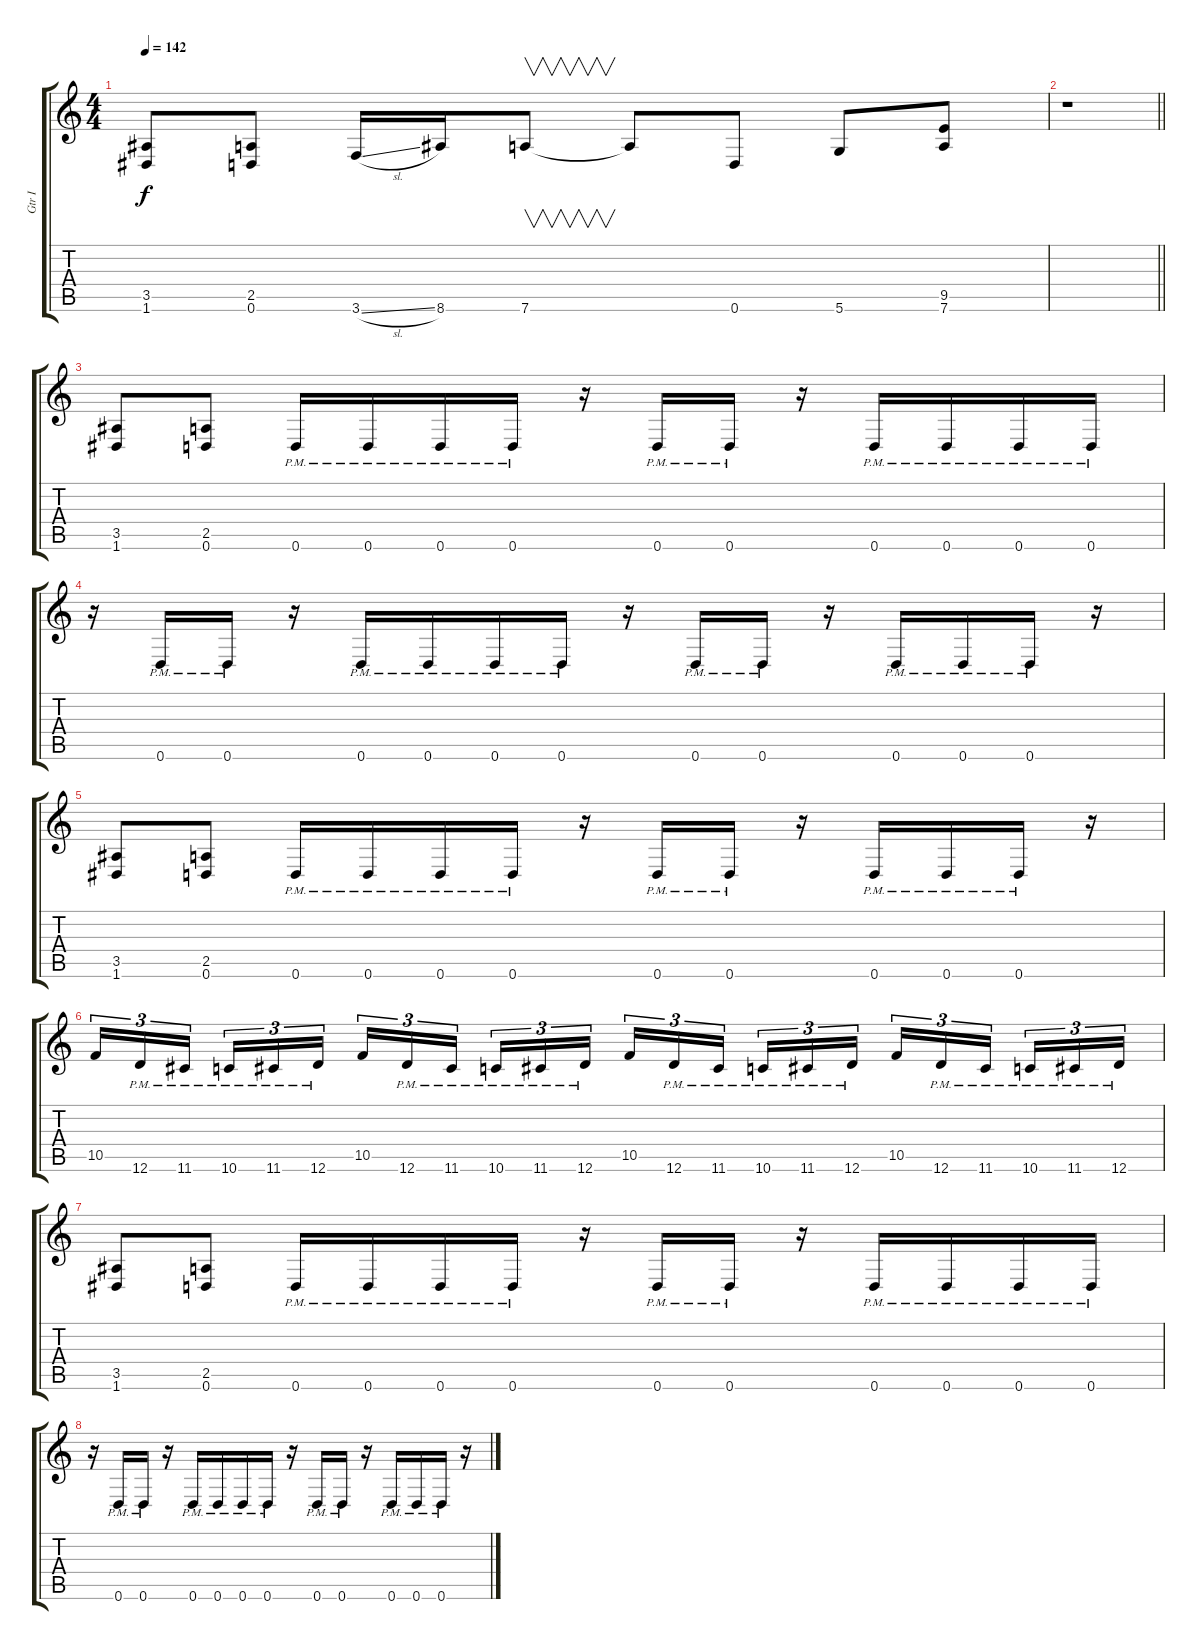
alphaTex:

\track ("Gtr I" "Gtr I") {instrument overdrivenguitar}
\staff {score tabs}
\tuning (D4 A3 F3 C3 G2 D2) {hide}
\ts (4 4)
\tempo 142
\clef g2
\ks c
(3.5 1.6).8{dy f} (2.5 0.6).8 3.6{sl}.16 8.6.16 7.6.8{v} 7.6{t}.8 0.6.8 5.6.8 (9.5 7.6).8 |
\barLineRight lightlight
r.1 |
(3.5 1.6).8 (2.5 0.6).8 0.6{pm}.16 0.6{pm}.16 0.6{pm}.16 0.6{pm}.16 r.16 0.6{pm}.16 0.6{pm}.16 r.16 0.6{pm}.16 0.6{pm}.16 0.6{pm}.16 0.6{pm}.16 |
r.16 0.6{pm}.16 0.6{pm}.16 r.16 0.6{pm}.16 0.6{pm}.16 0.6{pm}.16 0.6{pm}.16 r.16 0.6{pm}.16 0.6{pm}.16 r.16 0.6{pm}.16 0.6{pm}.16 0.6{pm}.16 r.16 |
(3.5 1.6).8 (2.5 0.6).8 0.6{pm}.16 0.6{pm}.16 0.6{pm}.16 0.6{pm}.16 r.16 0.6{pm}.16 0.6{pm}.16 r.16 0.6{pm}.16 0.6{pm}.16 0.6{pm}.16 r.16 |
10.5.16{tu (3 2)} 12.6{pm}.16{tu (3 2)} 11.6{pm}.16{tu (3 2) beam splitsecondary} 10.6{pm}.16{tu (3 2)} 11.6{pm}.16{tu (3 2)} 12.6{pm}.16{tu (3 2)} 10.5.16{tu (3 2)} 12.6{pm}.16{tu (3 2)} 11.6{pm}.16{tu (3 2) beam splitsecondary} 10.6{pm}.16{tu (3 2)} 11.6{pm}.16{tu (3 2)} 12.6{pm}.16{tu (3 2)} 10.5.16{tu (3 2)} 12.6{pm}.16{tu (3 2)} 11.6{pm}.16{tu (3 2) beam splitsecondary} 10.6{pm}.16{tu (3 2)} 11.6{pm}.16{tu (3 2)} 12.6{pm}.16{tu (3 2)} 10.5.16{tu (3 2)} 12.6{pm}.16{tu (3 2)} 11.6{pm}.16{tu (3 2) beam splitsecondary} 10.6{pm}.16{tu (3 2)} 11.6{pm}.16{tu (3 2)} 12.6{pm}.16{tu (3 2)} |
(3.5 1.6).8 (2.5 0.6).8 0.6{pm}.16 0.6{pm}.16 0.6{pm}.16 0.6{pm}.16 r.16 0.6{pm}.16 0.6{pm}.16 r.16 0.6{pm}.16 0.6{pm}.16 0.6{pm}.16 0.6{pm}.16 |
r.16 0.6{pm}.16 0.6{pm}.16 r.16 0.6{pm}.16 0.6{pm}.16 0.6{pm}.16 0.6{pm}.16 r.16 0.6{pm}.16 0.6{pm}.16 r.16 0.6{pm}.16 0.6{pm}.16 0.6{pm}.16 r.16
